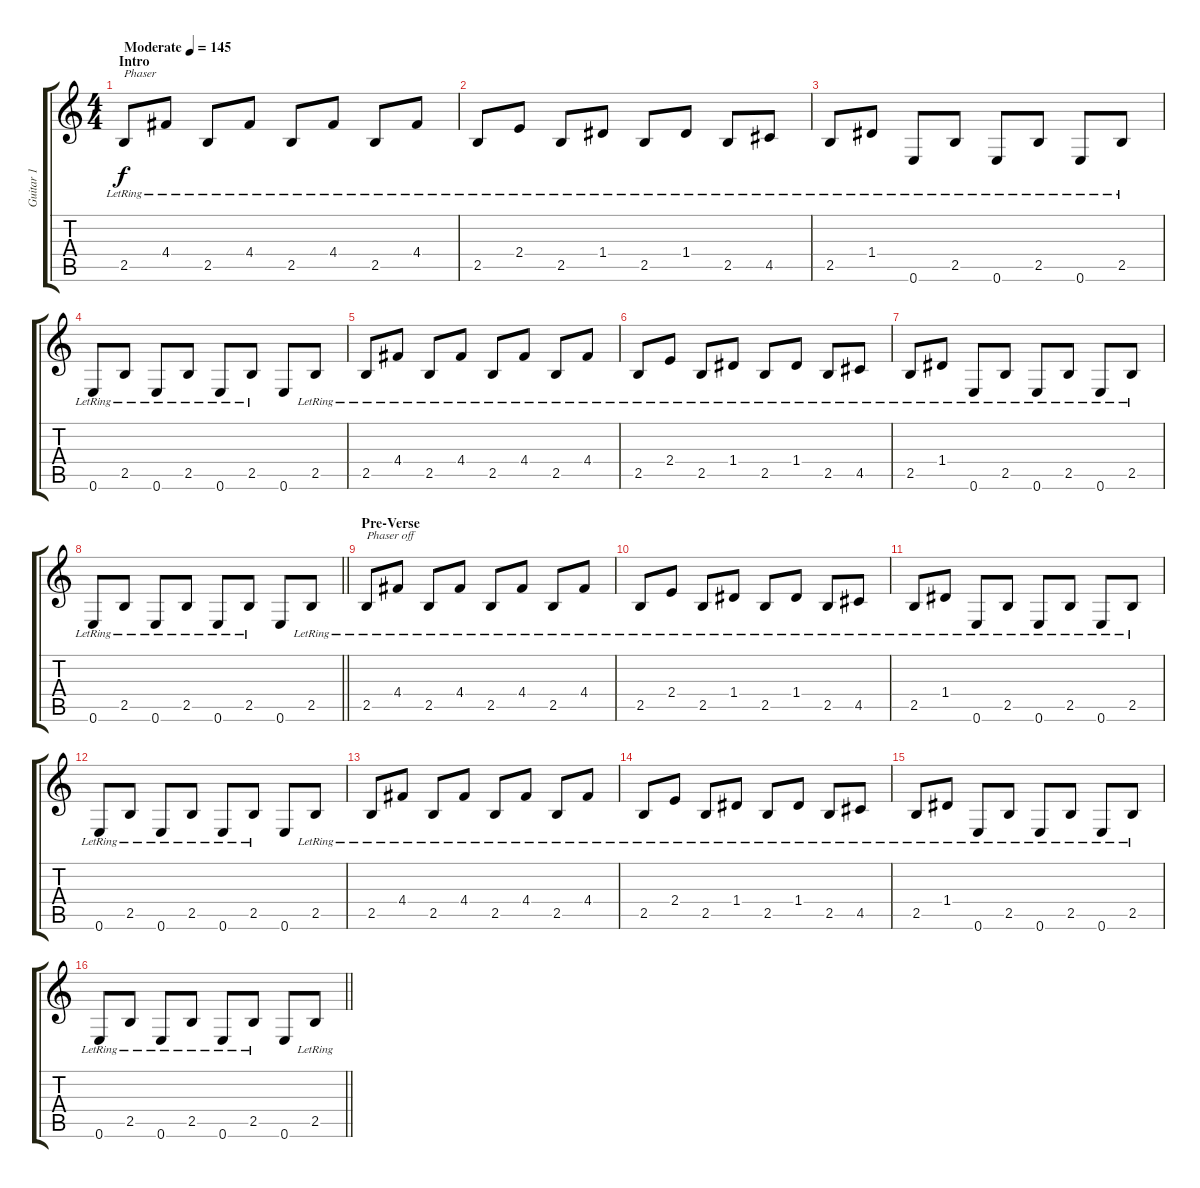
\track ("Guitar 1" "Guitar 1") {instrument electricguitarjazz}
\staff {score tabs}
\tuning (E4 B3 G3 D3 A2 E2) {hide}
\ts (4 4)
\section ("" "Intro")
\tempo (145 "Moderate")
\clef g2
\ks c
2.5{lr}.8{txt "Phaser" dy f instrument electricguitarjazz} 4.4{lr}.8 2.5{lr}.8 4.4{lr}.8 2.5{lr}.8 4.4{lr}.8 2.5{lr}.8 4.4{lr}.8 |
2.5{lr}.8 2.4{lr}.8 2.5{lr}.8 1.4{lr}.8 2.5{lr}.8 1.4{lr}.8 2.5{lr}.8 4.5{lr}.8 |
2.5{lr}.8 1.4{lr}.8 0.6{lr}.8 2.5{lr}.8 0.6{lr}.8 2.5{lr}.8 0.6{lr}.8 2.5{lr}.8 |
0.6{lr}.8 2.5{lr}.8 0.6{lr}.8 2.5{lr}.8 0.6{lr}.8 2.5{lr}.8 0.6.8 2.5{lr}.8 |
2.5{lr}.8 4.4{lr}.8 2.5{lr}.8 4.4{lr}.8 2.5{lr}.8 4.4{lr}.8 2.5{lr}.8 4.4{lr}.8 |
2.5{lr}.8 2.4{lr}.8 2.5{lr}.8 1.4{lr}.8 2.5{lr}.8 1.4{lr}.8 2.5{lr}.8 4.5{lr}.8 |
2.5{lr}.8 1.4{lr}.8 0.6{lr}.8 2.5{lr}.8 0.6{lr}.8 2.5{lr}.8 0.6{lr}.8 2.5{lr}.8 |
\barLineRight lightlight
0.6{lr}.8 2.5{lr}.8 0.6{lr}.8 2.5{lr}.8 0.6{lr}.8 2.5{lr}.8 0.6.8 2.5{lr}.8 |
\section ("" "Pre-Verse")
2.5{lr}.8{txt "Phaser off"} 4.4{lr}.8 2.5{lr}.8 4.4{lr}.8 2.5{lr}.8 4.4{lr}.8 2.5{lr}.8 4.4{lr}.8 |
2.5{lr}.8 2.4{lr}.8 2.5{lr}.8 1.4{lr}.8 2.5{lr}.8 1.4{lr}.8 2.5{lr}.8 4.5{lr}.8 |
2.5{lr}.8 1.4{lr}.8 0.6{lr}.8 2.5{lr}.8 0.6{lr}.8 2.5{lr}.8 0.6{lr}.8 2.5{lr}.8 |
0.6{lr}.8 2.5{lr}.8 0.6{lr}.8 2.5{lr}.8 0.6{lr}.8 2.5{lr}.8 0.6.8 2.5{lr}.8 |
2.5{lr}.8 4.4{lr}.8 2.5{lr}.8 4.4{lr}.8 2.5{lr}.8 4.4{lr}.8 2.5{lr}.8 4.4{lr}.8 |
2.5{lr}.8 2.4{lr}.8 2.5{lr}.8 1.4{lr}.8 2.5{lr}.8 1.4{lr}.8 2.5{lr}.8 4.5{lr}.8 |
2.5{lr}.8 1.4{lr}.8 0.6{lr}.8 2.5{lr}.8 0.6{lr}.8 2.5{lr}.8 0.6{lr}.8 2.5{lr}.8 |
\barLineRight lightlight
0.6{lr}.8 2.5{lr}.8 0.6{lr}.8 2.5{lr}.8 0.6{lr}.8 2.5{lr}.8 0.6.8 2.5{lr}.8
